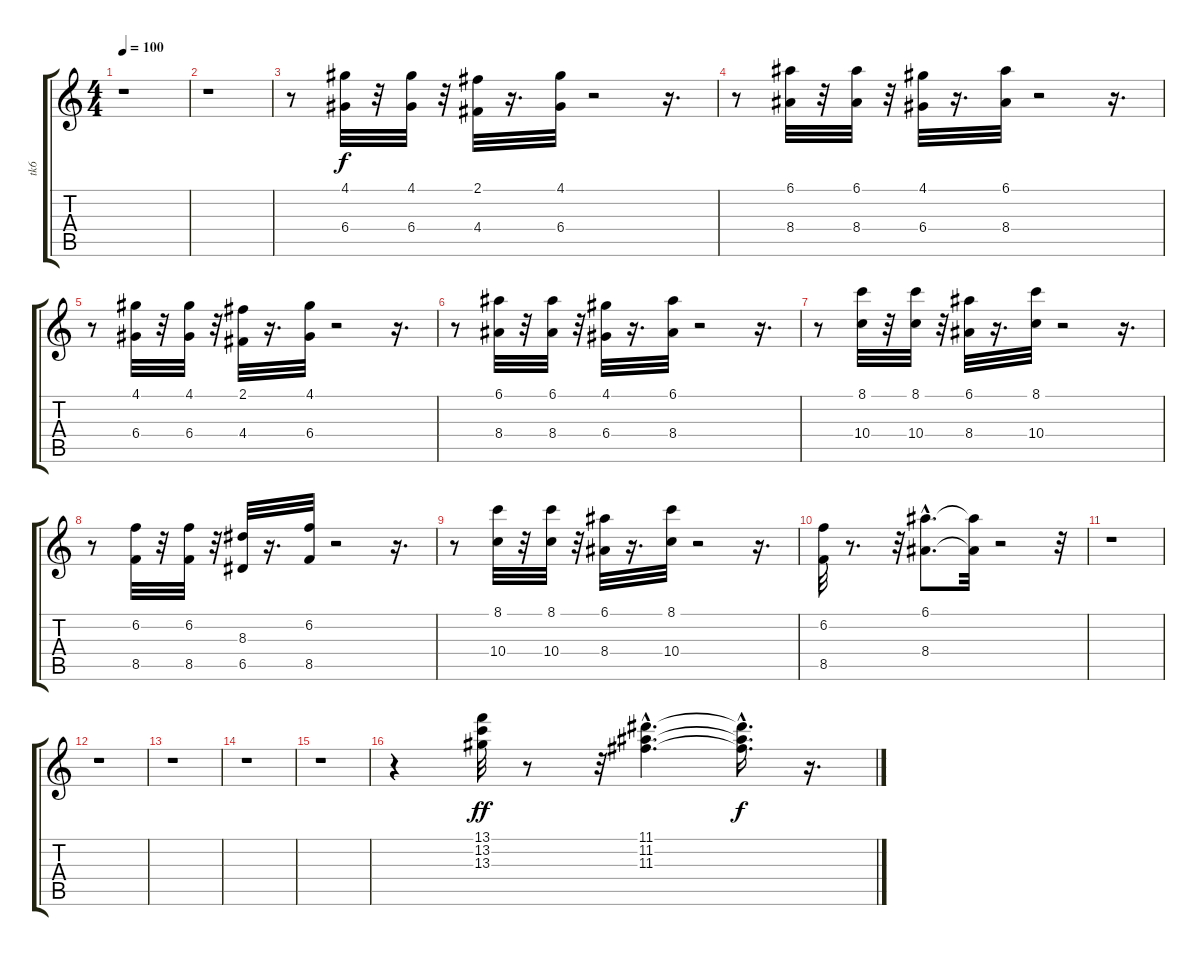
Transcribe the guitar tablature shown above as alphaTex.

\track ("tk6" "tk6") {instrument electricguitarjazz}
\staff {score tabs}
\tuning (E4 B3 G3 D3 A2 E2) {hide}
\ts (4 4)
\tempo 100
\clef g2
\ks c
r.1{dy f} |
r.1 |
r.8 (4.1 6.4).32 r.32 (4.1 6.4).32 r.32 (2.1 4.4).32 r.16{d} (4.1 6.4).32 r.2 r.16{d} |
r.8 (6.1 8.4).32 r.32 (6.1 8.4).32 r.32 (4.1 6.4).32 r.16{d} (6.1 8.4).32 r.2 r.16{d} |
r.8 (4.1 6.4).32 r.32 (4.1 6.4).32 r.32 (2.1 4.4).32 r.16{d} (4.1 6.4).32 r.2 r.16{d} |
r.8 (6.1 8.4).32 r.32 (6.1 8.4).32 r.32 (4.1 6.4).32 r.16{d} (6.1 8.4).32 r.2 r.16{d} |
r.8 (8.1 10.4).32 r.32 (8.1 10.4).32 r.32 (6.1 8.4).32 r.16{d} (8.1 10.4).32 r.2 r.16{d} |
r.8 (6.2 8.5).32 r.32 (6.2 8.5).32 r.32 (8.3 6.5).32 r.16{d} (6.2 8.5).32 r.2 r.16{d} |
r.8 (8.1 10.4).32 r.32 (8.1 10.4).32 r.32 (6.1 8.4).32 r.16{d} (8.1 10.4).32 r.2 r.16{d} |
(6.2 8.5).32 r.8{d} r.32 (6.1{hac} 8.4{hac}).8{d} (6.1{t} 8.4{t}).32 r.2 r.32 |
r.1 |
r.1 |
r.1 |
r.1 |
r.1 |
r.4 (13.1 13.2 13.3).32{dy ff} r.8 r.32 (11.1{hac} 11.2{hac} 11.3{hac}).4{d} (11.1{hac t} 11.2{hac t} 11.3{t}).16{d dy f} r.16{d}
